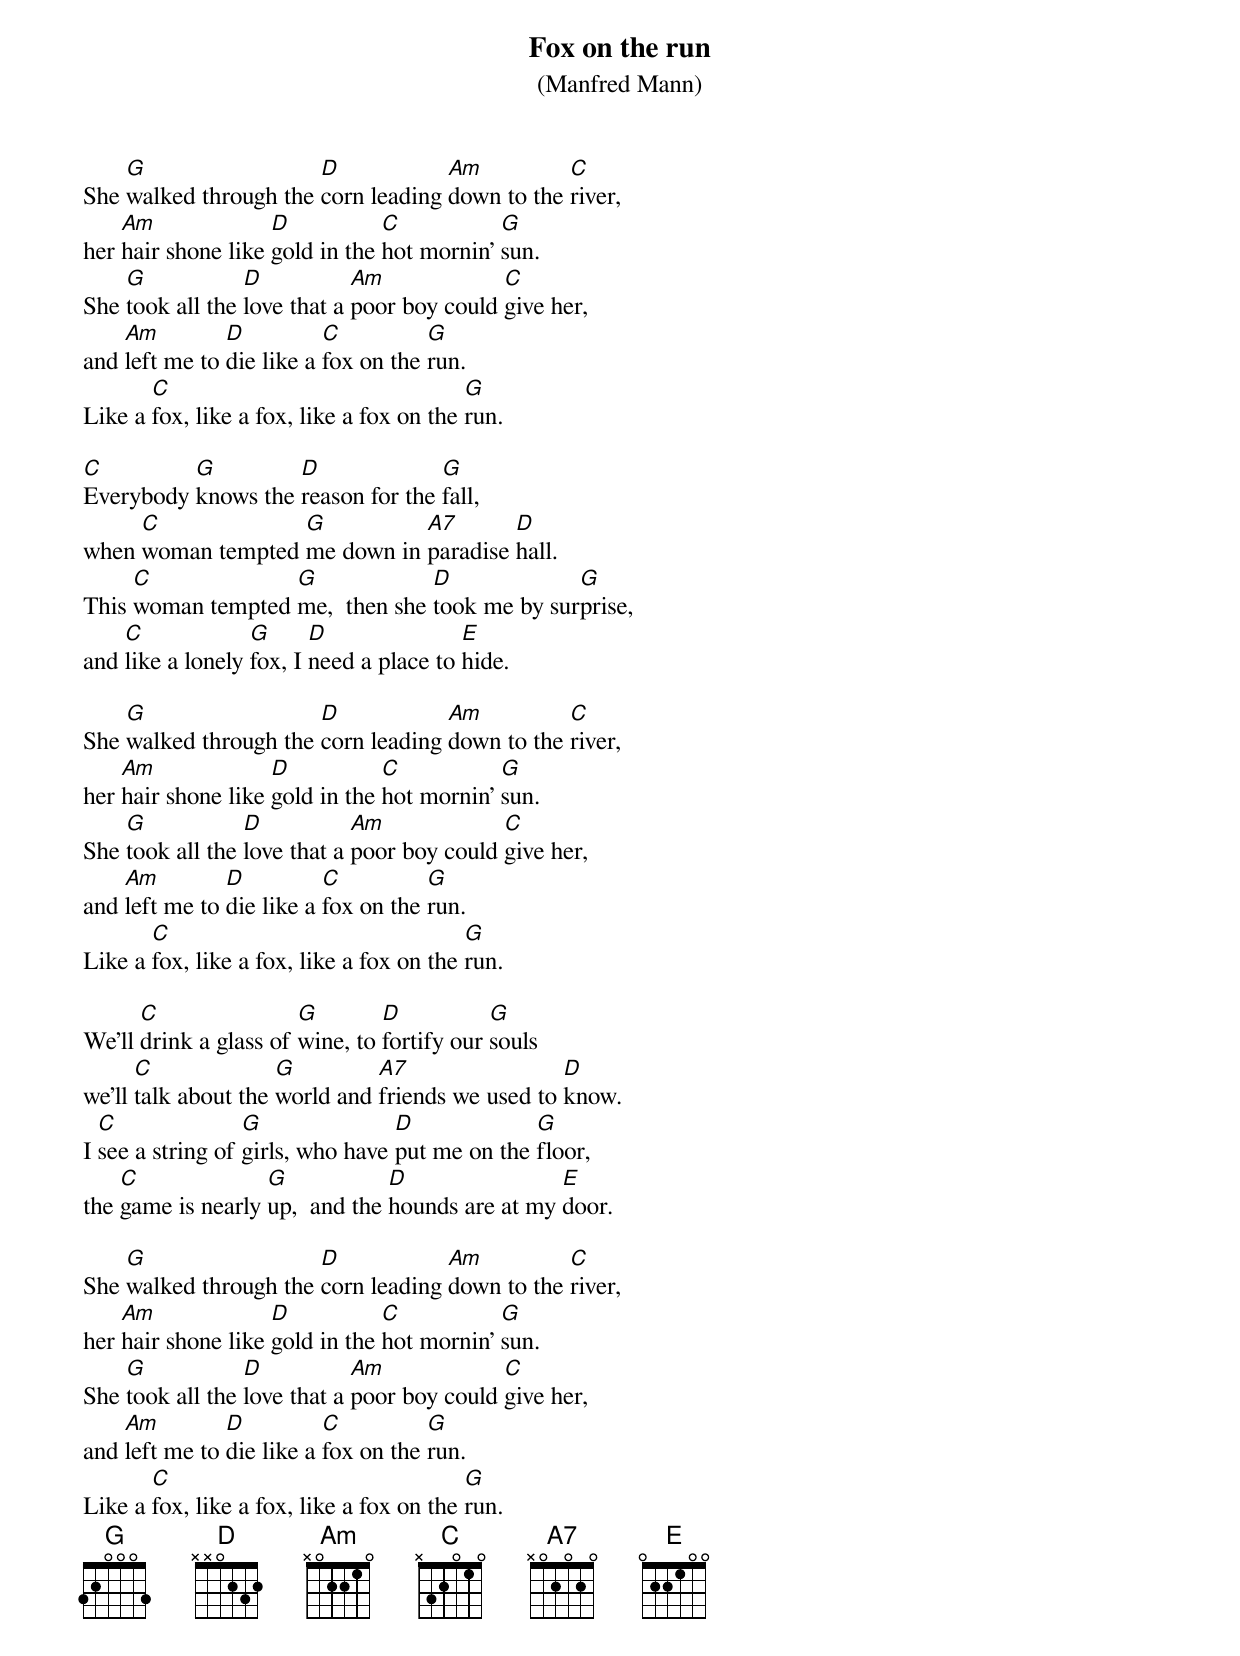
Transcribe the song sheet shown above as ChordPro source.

{t: Fox on the run }
{st: (Manfred Mann)}

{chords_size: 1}
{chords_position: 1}
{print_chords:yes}
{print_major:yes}
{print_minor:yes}
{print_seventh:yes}
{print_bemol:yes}
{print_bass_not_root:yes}
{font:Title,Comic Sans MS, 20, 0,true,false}
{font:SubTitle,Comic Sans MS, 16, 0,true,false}
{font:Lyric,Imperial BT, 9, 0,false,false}
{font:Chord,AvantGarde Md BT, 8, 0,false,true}
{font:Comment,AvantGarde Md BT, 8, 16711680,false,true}
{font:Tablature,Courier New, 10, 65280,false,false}
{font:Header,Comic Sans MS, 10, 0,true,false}
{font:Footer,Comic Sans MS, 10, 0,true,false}
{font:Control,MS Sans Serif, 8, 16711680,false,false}
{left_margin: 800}
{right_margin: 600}
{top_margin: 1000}
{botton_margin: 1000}
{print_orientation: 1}




She [G]walked through the [D]corn leading [Am]down to the [C]river,
her [Am]hair shone like [D]gold in the [C]hot mornin' [G]sun.
She [G]took all the [D]love that a [Am]poor boy could [C]give her,
and [Am]left me to [D]die like a [C]fox on the [G]run.
Like a [C]fox, like a fox, like a fox on the [G]run.

[C]Everybody [G]knows the [D]reason for the [G]fall,
when [C]woman tempted [G]me down in [A7]paradise [D]hall.
This [C]woman tempted [G]me,  then she [D]took me by sur[G]prise,
and [C]like a lonely [G]fox, I [D]need a place to [E]hide.

She [G]walked through the [D]corn leading [Am]down to the [C]river,
her [Am]hair shone like [D]gold in the [C]hot mornin' [G]sun.
She [G]took all the [D]love that a [Am]poor boy could [C]give her,
and [Am]left me to [D]die like a [C]fox on the [G]run.
Like a [C]fox, like a fox, like a fox on the [G]run.

We'll [C]drink a glass of [G]wine, to [D]fortify our [G]souls
we'll [C]talk about the [G]world and [A7]friends we used to [D]know.
I [C]see a string of [G]girls, who have [D]put me on the [G]floor,
the [C]game is nearly [G]up,  and the [D]hounds are at my [E]door.

She [G]walked through the [D]corn leading [Am]down to the [C]river,
her [Am]hair shone like [D]gold in the [C]hot mornin' [G]sun.
She [G]took all the [D]love that a [Am]poor boy could [C]give her,
and [Am]left me to [D]die like a [C]fox on the [G]run.
Like a [C]fox, like a fox, like a fox on the [G]run.
